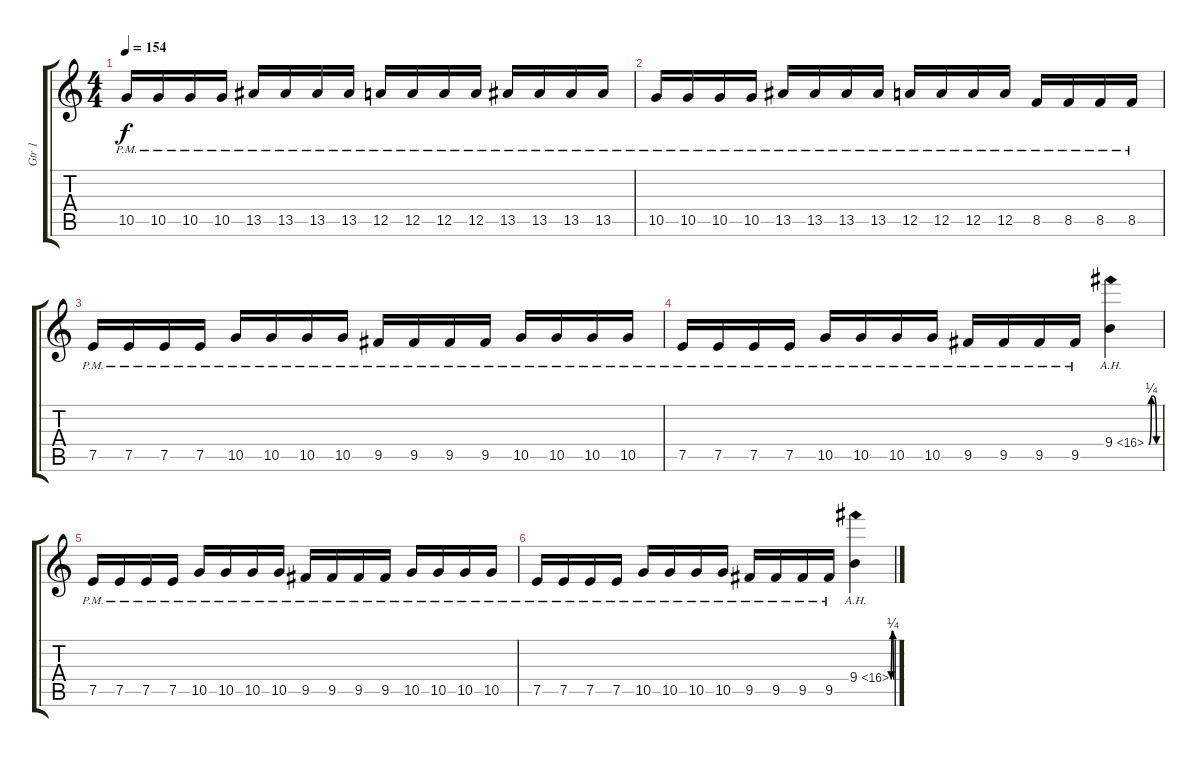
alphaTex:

\track ("Gtr 1" "Gtr 1") {instrument overdrivenguitar}
\staff {score tabs}
\tuning (E4 B3 G3 D3 A2 E2) {hide}
\ts (4 4)
\tempo 154
\clef g2
\ks c
10.5{pm}.16{dy f} 10.5{pm}.16 10.5{pm}.16 10.5{pm}.16 13.5{pm}.16 13.5{pm}.16 13.5{pm}.16 13.5{pm}.16 12.5{pm}.16 12.5{pm}.16 12.5{pm}.16 12.5{pm}.16 13.5{pm}.16 13.5{pm}.16 13.5{pm}.16 13.5{pm}.16 |
10.5{pm}.16 10.5{pm}.16 10.5{pm}.16 10.5{pm}.16 13.5{pm}.16 13.5{pm}.16 13.5{pm}.16 13.5{pm}.16 12.5{pm}.16 12.5{pm}.16 12.5{pm}.16 12.5{pm}.16 8.5{pm}.16 8.5{pm}.16 8.5{pm}.16 8.5{pm}.16 |
7.5{pm}.16 7.5{pm}.16 7.5{pm}.16 7.5{pm}.16 10.5{pm}.16 10.5{pm}.16 10.5{pm}.16 10.5{pm}.16 9.5{pm}.16 9.5{pm}.16 9.5{pm}.16 9.5{pm}.16 10.5{pm}.16 10.5{pm}.16 10.5{pm}.16 10.5{pm}.16 |
7.5{pm}.16 7.5{pm}.16 7.5{pm}.16 7.5{pm}.16 10.5{pm}.16 10.5{pm}.16 10.5{pm}.16 10.5{pm}.16 9.5{pm}.16 9.5{pm}.16 9.5{pm}.16 9.5{pm}.16 9.4{be (custom 0 0 15 1 30 1 45 0 60 0) ah 7}.4 |
7.5{pm}.16 7.5{pm}.16 7.5{pm}.16 7.5{pm}.16 10.5{pm}.16 10.5{pm}.16 10.5{pm}.16 10.5{pm}.16 9.5{pm}.16 9.5{pm}.16 9.5{pm}.16 9.5{pm}.16 10.5{pm}.16 10.5{pm}.16 10.5{pm}.16 10.5{pm}.16 |
7.5{pm}.16 7.5{pm}.16 7.5{pm}.16 7.5{pm}.16 10.5{pm}.16 10.5{pm}.16 10.5{pm}.16 10.5{pm}.16 9.5{pm}.16 9.5{pm}.16 9.5{pm}.16 9.5{pm}.16 9.4{be (custom 0 0 15 1 30 1 45 0 60 0) ah 7}.4
